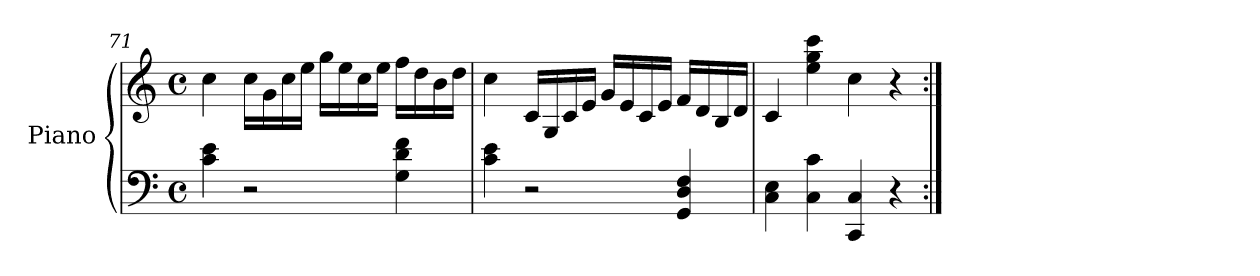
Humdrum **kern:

**kern	**kern
*part1	*part1
*staff2	*staff1
*I"Piano	*
*I'Pno.	*
!!LO:LB:g=z
*clefF4	*clefG2
*k[]	*k[]
*C:	*C:
*M4/4	*M4/4
*met(c)	*met(c)
=71	=71
4c\ 4e\	4cc\
2r	16cc\LL
.	16g\
.	16cc\
.	16ee\JJ
.	16gg\LL
.	16ee\
.	16cc\
.	16ee\JJ
4G\ 4d\ 4f\	16ff\LL
.	16dd\
.	16b\
.	16dd\JJ
=72	=72
4c\ 4e\	4cc\
2r	16c/LL
.	16G/
.	16c/
.	16e/JJ
.	16g/LL
.	16e/
.	16c/
.	16e/JJ
4GG/ 4D/ 4F/	16f/LL
.	16d/
.	16B/
.	16d/JJ
=73	=73
4C\ 4E\	4c/
4C\ 4c\	4ee\ 4gg\ 4ccc\
4CC/ 4C/	4cc\
4r	4r
=:|!	=:|!
*-	*-
